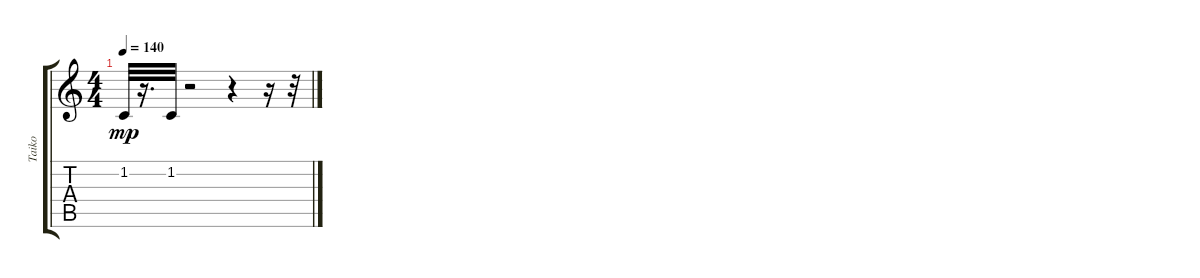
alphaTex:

\track ("Taiko" "Taiko") {instrument taikodrum}
\staff {score tabs}
\tuning (E4 B3 G3 D3 A2 E2) {hide}
\ts (4 4)
\tempo 140
\clef g2
\ks c
1.2.32{dy mp} r.16{d} 1.2.32 r.2 r.4 r.16 r.32
